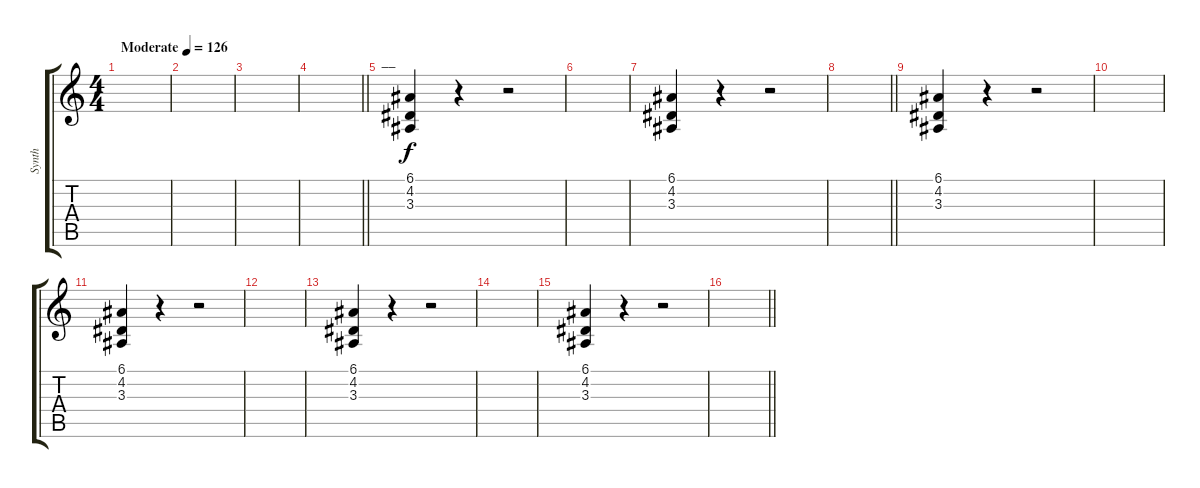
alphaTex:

\track ("Synth" "Synth") {instrument stringensemble1}
\staff {score tabs}
\tuning (E4 B3 G3 D3 A2 E2) {hide}
\ts (4 4)
\tempo (126 "Moderate")
\clef g2
\ks c
|
|
|
\barLineRight lightlight
|
\section ("" "__")
(6.1 4.2 3.3).4 r.4 r.2 |
|
(6.1 4.2 3.3).4 r.4 r.2 |
\barLineRight lightlight
|
(6.1 4.2 3.3).4 r.4 r.2 |
|
(6.1 4.2 3.3).4 r.4 r.2 |
|
(6.1 4.2 3.3).4 r.4 r.2 |
|
(6.1 4.2 3.3).4 r.4 r.2 |
\barLineRight lightlight
